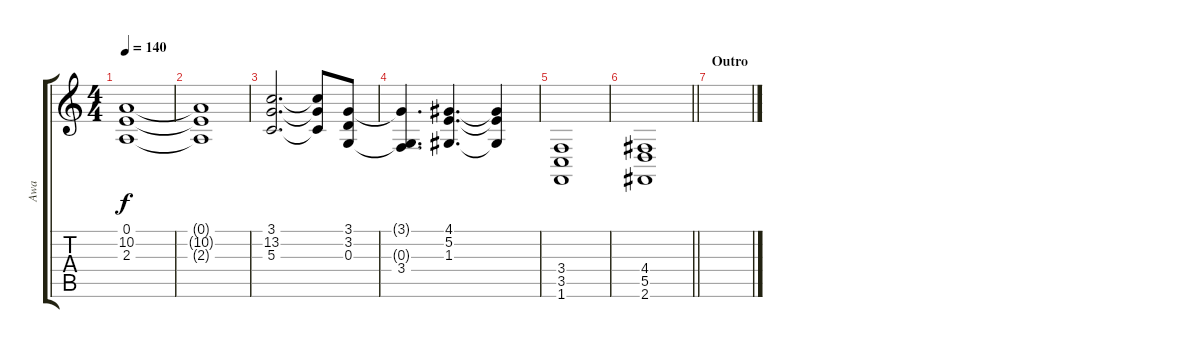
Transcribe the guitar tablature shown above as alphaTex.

\track ("Awa" "Awa") {instrument stringensemble1}
\staff {score tabs}
\tuning (E4 B3 G3 D3 A2 E2) {hide}
\ts (4 4)
\tempo 140
\clef g2
\ks c
(0.1 10.2 2.3).1{dy f} |
(0.1{t} 10.2{t} 2.3{t}).1 |
(3.1 13.2 5.3).2{d} (3.1{t} 13.2{t} 5.3{t}).8 (3.1 3.2 0.3).8 |
(3.1{t} 0.3{t} 3.4).4{d} (4.1 5.2 1.3).4{d} (4.1{t} 5.2{t} 1.3{t}).4 |
(3.4 3.5 1.6).1 |
\barLineRight lightlight
(4.4 5.5 2.6).1 |
\section ("" "Outro")
